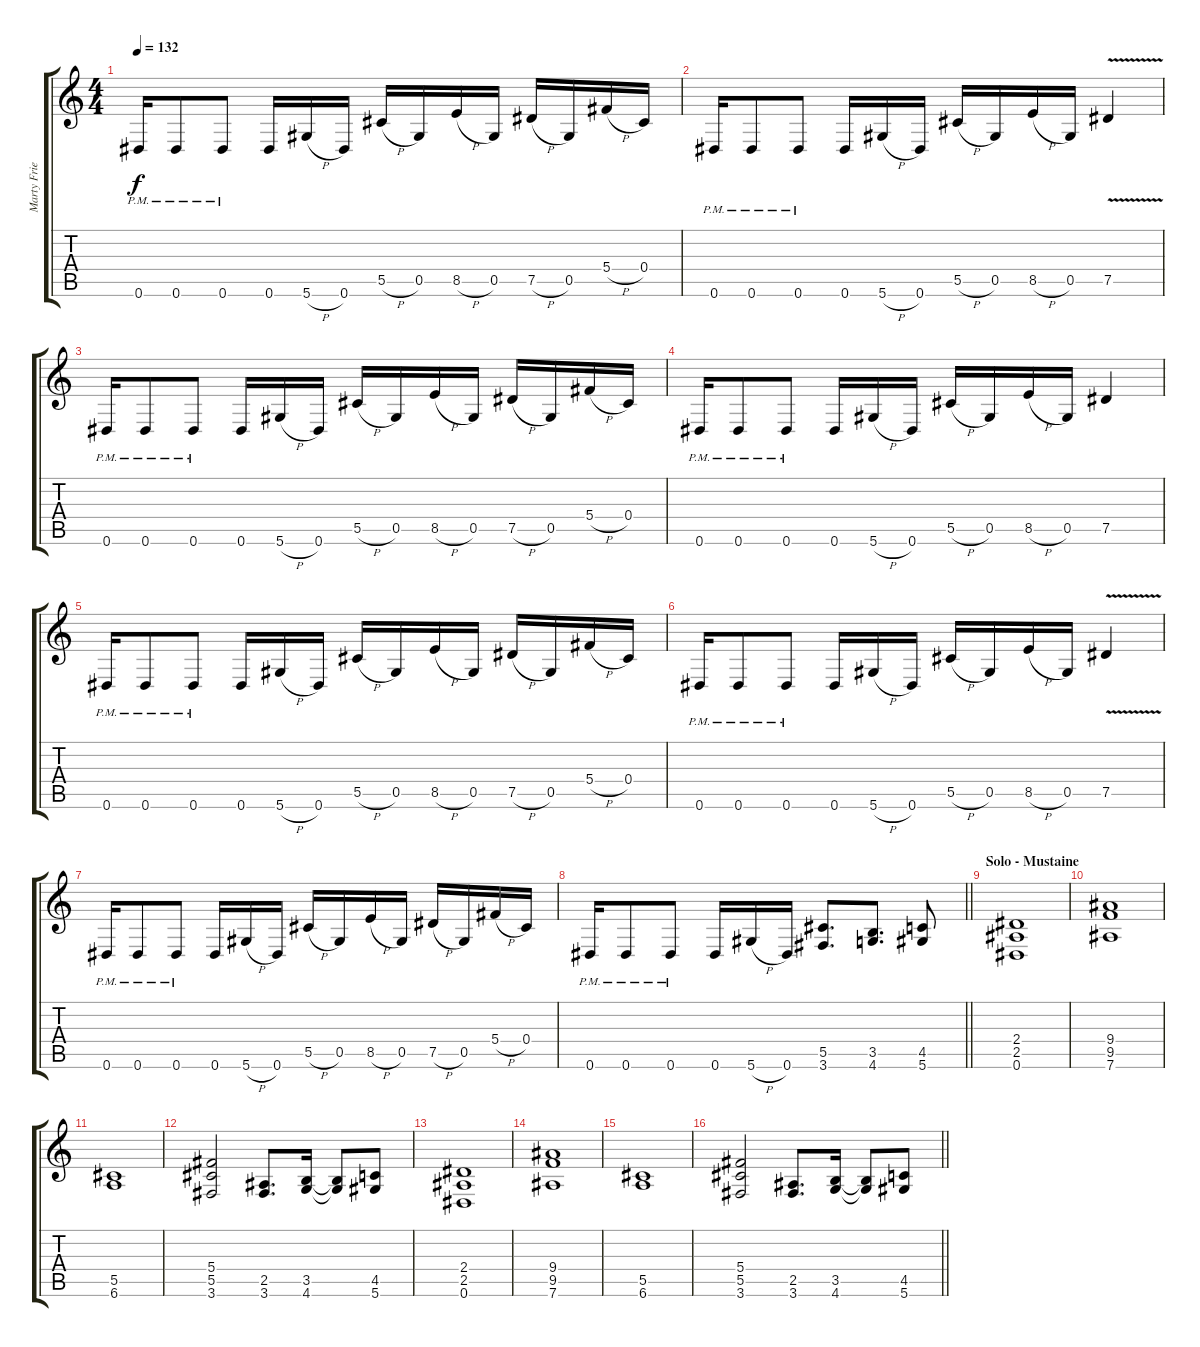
\track ("Marty Friedman " "Marty Frie") {instrument distortionguitar}
\staff {score tabs}
\tuning (Eb4 Bb3 Gb3 Db3 Ab2 Eb2) {hide}
\ts (4 4)
\tempo 132
\clef g2
\ks c
0.6{pm}.16{dy f} 0.6{pm}.8 0.6{pm}.8 0.6.16 5.6{h}.16 0.6.16 5.5{h}.16 0.5.16 8.5{h}.16 0.5.16 7.5{h}.16 0.5.16 5.4{h}.16 0.4.16 |
0.6{pm}.16 0.6{pm}.8 0.6{pm}.8 0.6.16 5.6{h}.16 0.6.16 5.5{h}.16 0.5.16 8.5{h}.16 0.5.16 7.5{v}.4 |
0.6{pm}.16 0.6{pm}.8 0.6{pm}.8 0.6.16 5.6{h}.16 0.6.16 5.5{h}.16 0.5.16 8.5{h}.16 0.5.16 7.5{h}.16 0.5.16 5.4{h}.16 0.4.16 |
0.6{pm}.16 0.6{pm}.8 0.6{pm}.8 0.6.16 5.6{h}.16 0.6.16 5.5{h}.16 0.5.16 8.5{h}.16 0.5.16 7.5.4 |
0.6{pm}.16 0.6{pm}.8 0.6{pm}.8 0.6.16 5.6{h}.16 0.6.16 5.5{h}.16 0.5.16 8.5{h}.16 0.5.16 7.5{h}.16 0.5.16 5.4{h}.16 0.4.16 |
0.6{pm}.16 0.6{pm}.8 0.6{pm}.8 0.6.16 5.6{h}.16 0.6.16 5.5{h}.16 0.5.16 8.5{h}.16 0.5.16 7.5{v}.4 |
0.6{pm}.16 0.6{pm}.8 0.6{pm}.8 0.6.16 5.6{h}.16 0.6.16 5.5{h}.16 0.5.16 8.5{h}.16 0.5.16 7.5{h}.16 0.5.16 5.4{h}.16 0.4.16 |
\barLineRight lightlight
0.6{pm}.16 0.6{pm}.8 0.6{pm}.8 0.6.16 5.6{h}.16 0.6.16 (5.5 3.6).8{d} (3.5 4.6).8{d} (4.5 5.6).8 |
\section ("" "Solo - Mustaine")
(2.4 2.5 0.6).1 |
(9.4 9.5 7.6).1 |
(5.5 6.6).1 |
(5.4 5.5 3.6).2 (2.5 3.6).8{d} (3.5 4.6).16 (3.5{t} 4.6{t}).8 (4.5 5.6).8 |
(2.4 2.5 0.6).1 |
(9.4 9.5 7.6).1 |
(5.5 6.6).1 |
\barLineRight lightlight
(5.4 5.5 3.6).2 (2.5 3.6).8{d} (3.5 4.6).16 (3.5{t} 4.6{t}).8 (4.5 5.6).8
